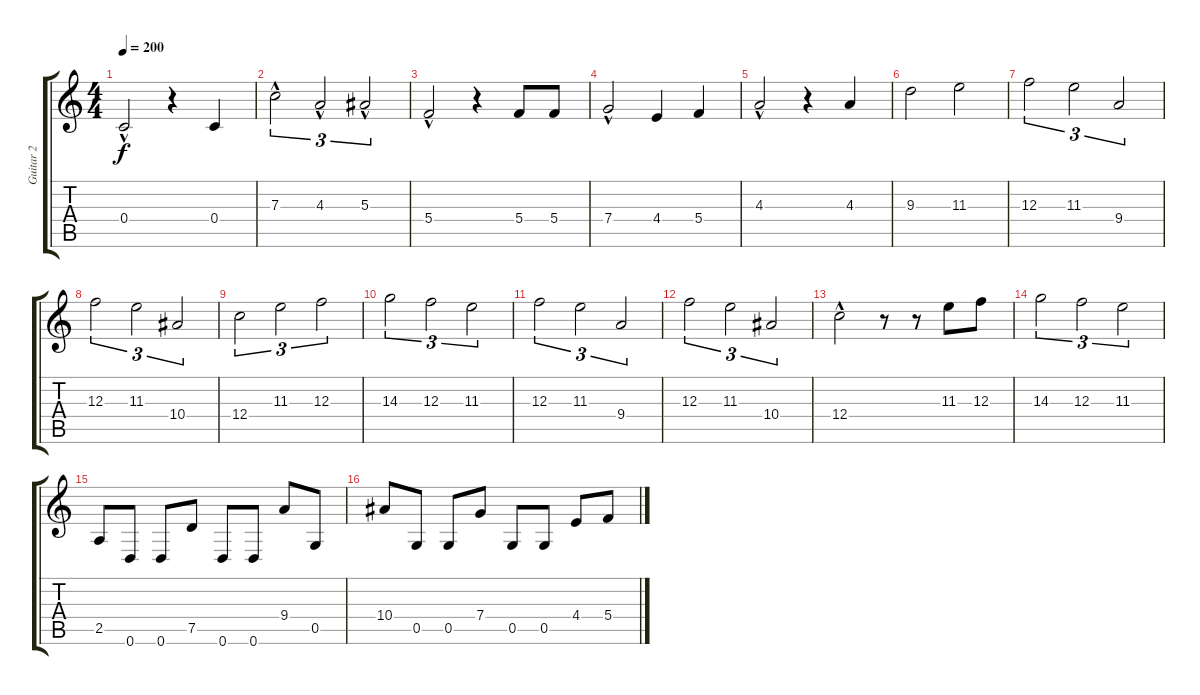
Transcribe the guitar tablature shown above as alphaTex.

\track ("Guitar 2" "Guitar 2") {instrument distortionguitar}
\staff {score tabs}
\tuning (D3 A3 F3 C3 G2 D2) {hide}
\ts (4 4)
\tempo 200
\clef g2
\ks c
0.4{hac}.2{dy f} r.4 0.4.4 |
7.3{hac}.2{tu (3 2)} 4.3{hac}.2{tu (3 2)} 5.3{hac}.2{tu (3 2)} |
5.4{hac}.2 r.4 5.4.8 5.4.8 |
7.4{hac}.2 4.4.4 5.4.4 |
4.3{hac}.2 r.4 4.3.4 |
9.3.2 11.3.2 |
12.3.2{tu (3 2)} 11.3.2{tu (3 2)} 9.4.2{tu (3 2)} |
12.3.2{tu (3 2)} 11.3.2{tu (3 2)} 10.4.2{tu (3 2)} |
12.4.2{tu (3 2)} 11.3.2{tu (3 2)} 12.3.2{tu (3 2)} |
14.3.2{tu (3 2)} 12.3.2{tu (3 2)} 11.3.2{tu (3 2)} |
12.3.2{tu (3 2)} 11.3.2{tu (3 2)} 9.4.2{tu (3 2)} |
12.3.2{tu (3 2)} 11.3.2{tu (3 2)} 10.4.2{tu (3 2)} |
12.4{hac}.2 r.8 r.8 11.3.8 12.3.8 |
14.3.2{tu (3 2)} 12.3.2{tu (3 2)} 11.3.2{tu (3 2)} |
2.5.8 0.6.8 0.6.8 7.5.8 0.6.8 0.6.8 9.4.8 0.5.8 |
10.4.8 0.5.8 0.5.8 7.4.8 0.5.8 0.5.8 4.4.8 5.4.8
